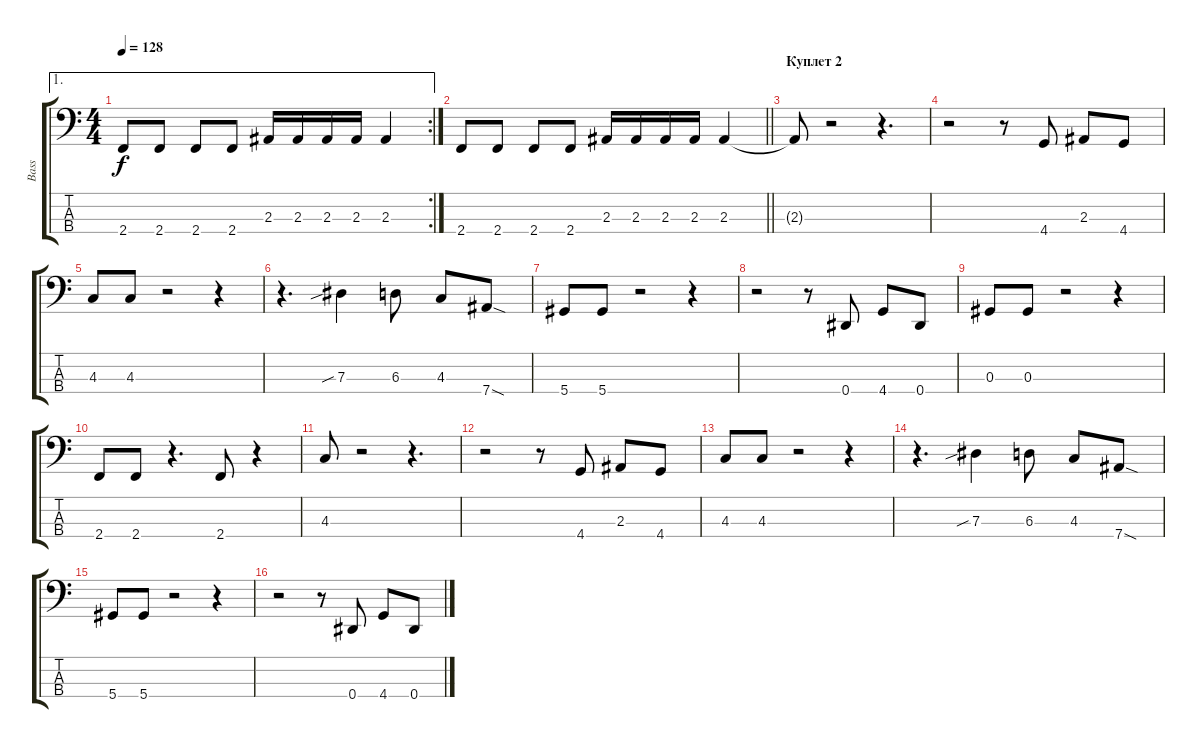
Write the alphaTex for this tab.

\track ("Bass" "Bass") {instrument electricbasspick}
\staff {score tabs}
\tuning (Gb2 Db2 Ab1 Eb1) {hide}
\ae 1
\rc 2
\ts (4 4)
\tempo 128
\clef f4
\ks c
2.4.8{dy f} 2.4.8 2.4.8 2.4.8 2.3.16 2.3.16 2.3.16 2.3.16 2.3.4 |
\barLineRight lightlight
2.4.8 2.4.8 2.4.8 2.4.8 2.3.16 2.3.16 2.3.16 2.3.16 2.3.4 |
\section ("" "Куплет 2")
2.3{t}.8 r.2 r.4{d} |
r.2 r.8 4.4.8 2.3.8 4.4.8 |
4.3.8 4.3.8 r.2 r.4 |
r.4{d} 7.3{sib}.4 6.3.8 4.3.8 7.4{sod}.8 |
5.4.8 5.4.8 r.2 r.4 |
r.2 r.8 0.4.8 4.4.8 0.4.8 |
0.3.8 0.3.8 r.2 r.4 |
2.4.8 2.4.8 r.4{d} 2.4.8 r.4 |
4.3.8 r.2 r.4{d} |
r.2 r.8 4.4.8 2.3.8 4.4.8 |
4.3.8 4.3.8 r.2 r.4 |
r.4{d} 7.3{sib}.4 6.3.8 4.3.8 7.4{sod}.8 |
5.4.8 5.4.8 r.2 r.4 |
r.2 r.8 0.4.8 4.4.8 0.4.8
